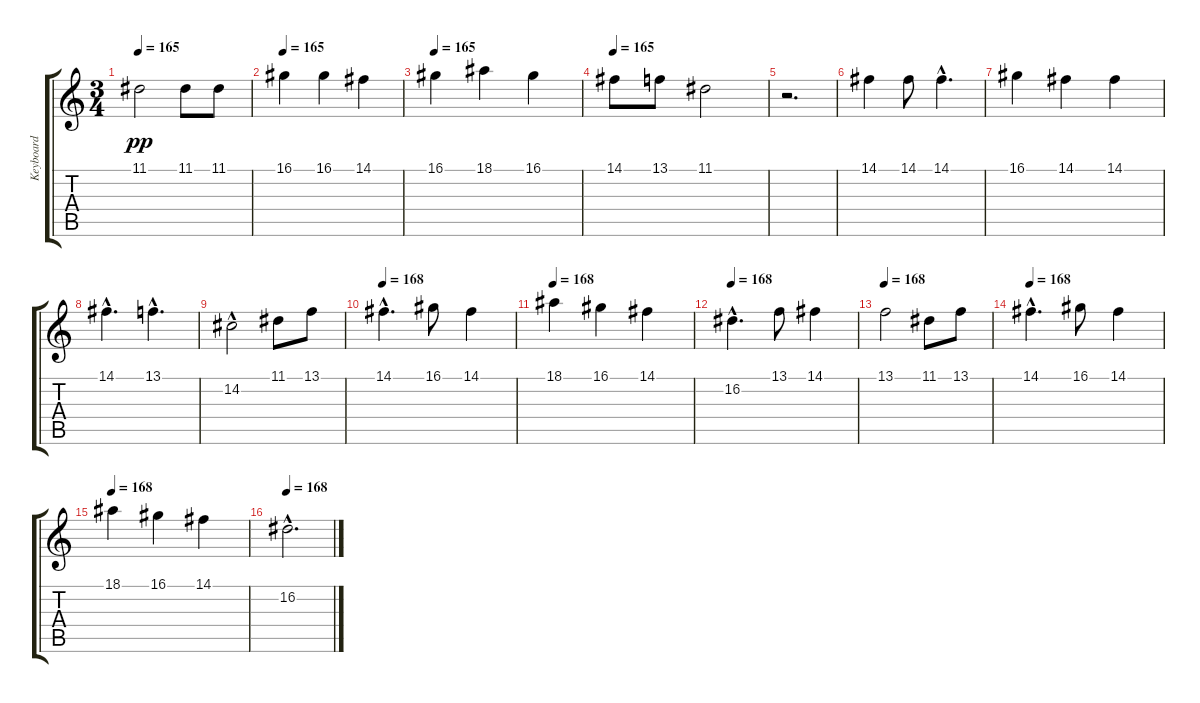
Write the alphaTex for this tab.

\track ("Keyboard" "Keyboard") {instrument lead6voice}
\staff {score tabs}
\tuning (E4 B3 G3 D3 A2 E2) {hide}
\ts (3 4)
\tempo 165
\clef g2
\ks c
11.1.2{dy pp} 11.1.8 11.1.8 |
\tempo 165
16.1.4 16.1.4 14.1.4 |
\tempo 165
16.1.4 18.1.4 16.1.4 |
\tempo 165
14.1.8 13.1.8 11.1.2 |
r.2{d} |
14.1.4 14.1.8 14.1{hac}.4{d} |
16.1.4 14.1.4 14.1.4 |
14.1{hac}.4{d} 13.1{hac}.4{d} |
14.2{hac}.2 11.1.8 13.1.8 |
\tempo 168
14.1{hac}.4{d volume 16 instrument lead6voice} 16.1.8 14.1.4 |
\tempo 168
18.1.4 16.1.4 14.1.4 |
\tempo 168
16.2{hac}.4{d} 13.1.8 14.1.4 |
\tempo 168
13.1.2 11.1.8 13.1.8 |
\tempo 168
14.1{hac}.4{d} 16.1.8 14.1.4 |
\tempo 168
18.1.4 16.1.4 14.1.4 |
\tempo 168
16.2{hac}.2{d}
